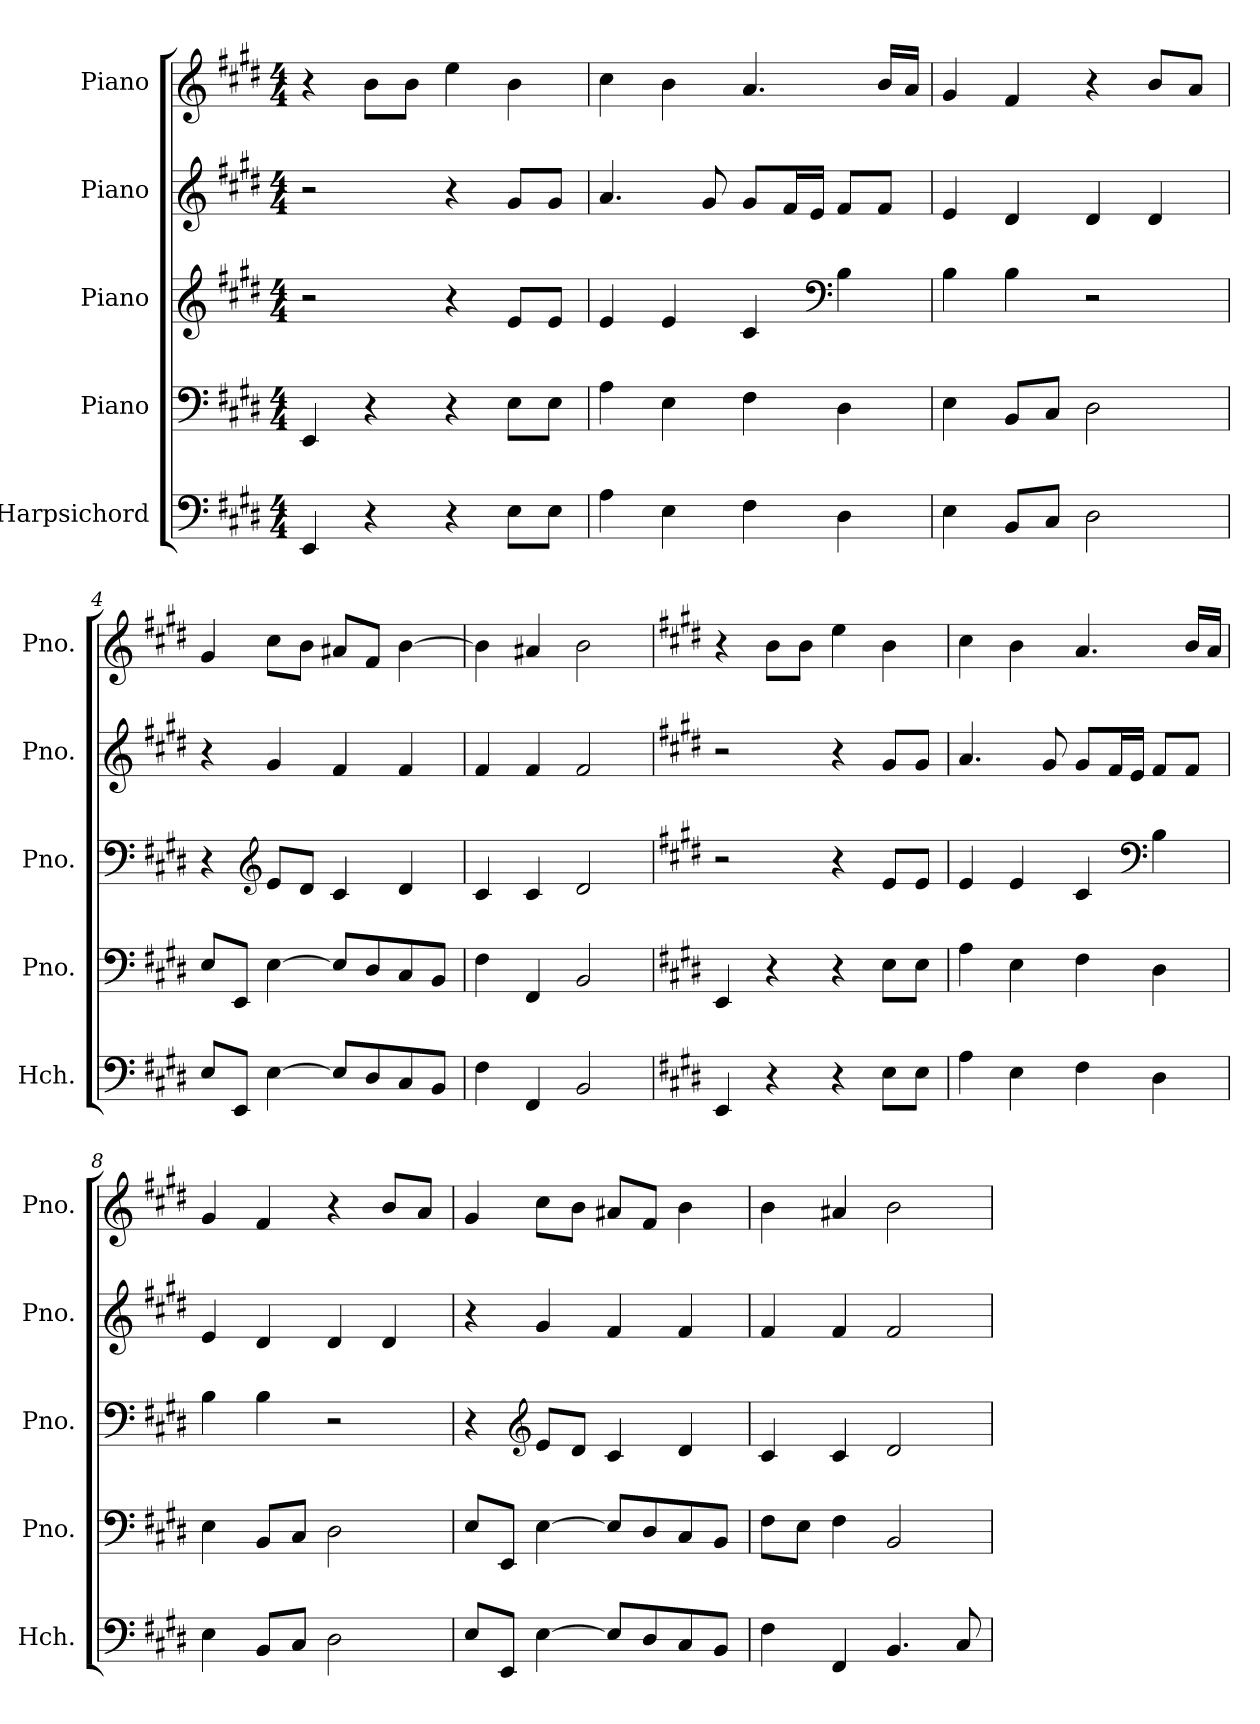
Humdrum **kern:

**kern	**kern	**kern	**kern	**kern
*part5	*part4	*part3	*part2	*part1
*staff5	*staff4	*staff3	*staff2	*staff1
*I"Harpsichord	*I"Piano	*I"Piano	*I"Piano	*I"Piano
*I'Hch.	*I'Pno.	*I'Pno.	*I'Pno.	*I'Pno.
*clefF4	*clefF4	*clefG2	*clefG2	*clefG2
*k[f#c#g#d#]	*k[f#c#g#d#]	*k[f#c#g#d#]	*k[f#c#g#d#]	*k[f#c#g#d#]
*M4/4	*M4/4	*M4/4	*M4/4	*M4/4
*MM120	*MM120	*MM120	*MM120	*MM120
=1	=1	=1	=1	=1
4EE/	4EE/	2r	2r	4r
4r	4r	.	.	8b\L
.	.	.	.	8b\J
4r	4r	4r	4r	4ee\
8E\L	8E\L	8e/L	8g#/L	4b\
8E\J	8E\J	8e/J	8g#/J	.
=2	=2	=2	=2	=2
4A\	4A\	4e/	4.a/	4cc#\
4E\	4E\	4e/	.	4b\
.	.	.	8g#/	.
4F#\	4F#\	4c#/	8g#/L	4.a/
.	.	.	16f#/L	.
.	.	.	16e/JJ	.
*	*	*clefF4	*	*
4D#\	4D#\	4B\	8f#/L	.
.	.	.	8f#/J	16b/LL
.	.	.	.	16a/JJ
=3	=3	=3	=3	=3
4E\	4E\	4B\	4e/	4g#/
8BB/L	8BB/L	4B\	4d#/	4f#/
8C#/J	8C#/J	.	.	.
2D#\	2D#\	2r	4d#/	4r
.	.	.	4d#/	8b/L
.	.	.	.	8a/J
=4	=4	=4	=4	=4
8E/L	8E/L	4r	4r	4g#/
8EE/J	8EE/J	.	.	.
*	*	*clefG2	*	*
[4E\	[4E\	8e/L	4g#/	8cc#\L
.	.	8d#/J	.	8b\J
8E/L]	8E/L]	4c#/	4f#/	8a#X/L
8D#/	8D#/	.	.	8f#/J
8C#/	8C#/	4d#/	4f#/	[4b\
8BB/J	8BB/J	.	.	.
=5	=5	=5	=5	=5
4F#\	4F#\	4c#/	4f#/	4b\]
4FF#/	4FF#/	4c#/	4f#/	4a#X/
2BB/	2BB/	2d#/	2f#/	2b\
!!LO:LB:g=z
=6	=6	=6	=6	=6
*k[f#c#g#d#]	*k[f#c#g#d#]	*k[f#c#g#d#]	*k[f#c#g#d#]	*k[f#c#g#d#]
4EE/	4EE/	2r	2r	4r
4r	4r	.	.	8b\L
.	.	.	.	8b\J
4r	4r	4r	4r	4ee\
8E\L	8E\L	8e/L	8g#/L	4b\
8E\J	8E\J	8e/J	8g#/J	.
=7	=7	=7	=7	=7
4A\	4A\	4e/	4.a/	4cc#\
4E\	4E\	4e/	.	4b\
.	.	.	8g#/	.
4F#\	4F#\	4c#/	8g#/L	4.a/
.	.	.	16f#/L	.
.	.	.	16e/JJ	.
*	*	*clefF4	*	*
4D#\	4D#\	4B\	8f#/L	.
.	.	.	8f#/J	16b/LL
.	.	.	.	16a/JJ
=8	=8	=8	=8	=8
4E\	4E\	4B\	4e/	4g#/
8BB/L	8BB/L	4B\	4d#/	4f#/
8C#/J	8C#/J	.	.	.
2D#\	2D#\	2r	4d#/	4r
.	.	.	4d#/	8b/L
.	.	.	.	8a/J
=9	=9	=9	=9	=9
8E/L	8E/L	4r	4r	4g#/
8EE/J	8EE/J	.	.	.
*	*	*clefG2	*	*
[4E\	[4E\	8e/L	4g#/	8cc#\L
.	.	8d#/J	.	8b\J
8E/L]	8E/L]	4c#/	4f#/	8a#X/L
8D#/	8D#/	.	.	8f#/J
8C#/	8C#/	4d#/	4f#/	4b\
8BB/J	8BB/J	.	.	.
=10	=10	=10	=10	=10
4F#\	8F#\L	4c#/	4f#/	4b\
.	8E\J	.	.	.
4FF#/	4F#\	4c#/	4f#/	4a#X/
4.BB/	2BB/	2d#/	2f#/	2b\
8C#/	.	.	.	.
=	=	=	=	=
*-	*-	*-	*-	*-
